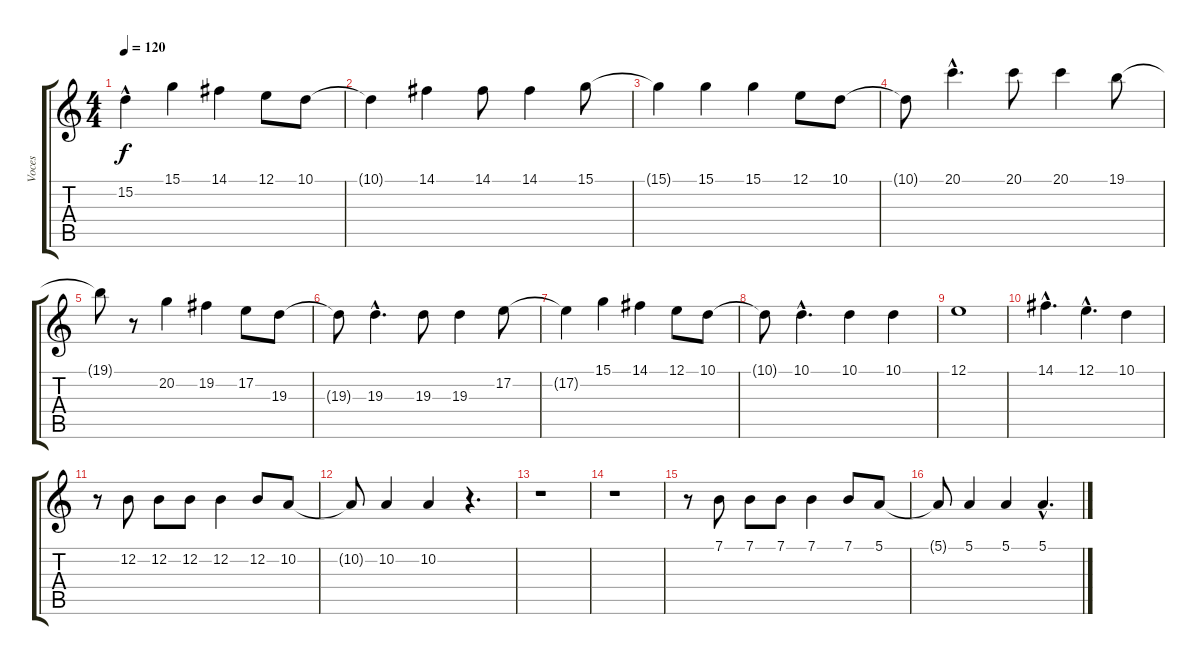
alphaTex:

\track ("Voces" "Voces") {instrument sopranosax}
\staff {score tabs}
\tuning (E4 B3 G3 D3 A2 E2) {hide}
\ts (4 4)
\tempo 120
\clef g2
\ks c
15.2{hac t}.4{dy f} 15.1.4 14.1.4 12.1.8 10.1.8 |
10.1{t}.4 14.1.4 14.1.8 14.1.4 15.1.8 |
15.1{t}.4 15.1.4 15.1.4 12.1.8 10.1.8 |
10.1{t}.8 20.1{hac}.4{d} 20.1.8 20.1.4 19.1.8 |
19.1{t}.8 r.8 20.2.4 19.2.4 17.2.8 19.3.8 |
19.3{t}.8 19.3{hac}.4{d} 19.3.8 19.3.4 17.2.8 |
17.2{t}.4 15.1.4 14.1.4 12.1.8 10.1.8 |
10.1{t}.8 10.1{hac}.4{d} 10.1.4 10.1.4 |
12.1.1 |
14.1{hac}.4{d} 12.1{hac}.4{d} 10.1.4 |
r.8 12.2.8 12.2.8 12.2.8 12.2.4 12.2.8 10.2.8 |
10.2{t}.8 10.2.4 10.2.4 r.4{d} |
r.1 |
r.1 |
r.8 7.1.8 7.1.8 7.1.8 7.1.4 7.1.8 5.1.8 |
5.1{t}.8 5.1.4 5.1.4 5.1{hac}.4{d}
